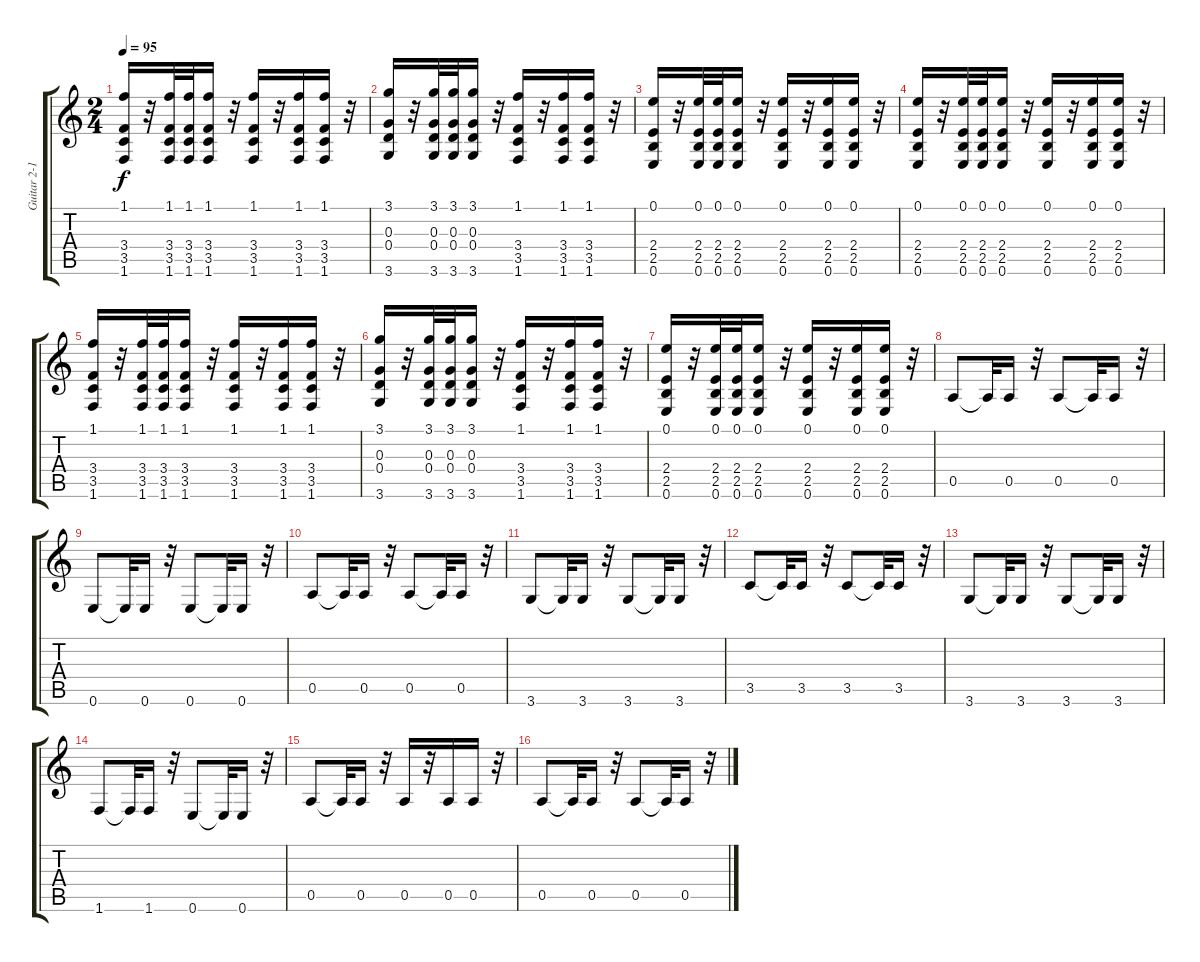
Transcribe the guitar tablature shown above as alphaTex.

\track ("Guitar 2-1" "Guitar 2-1") {instrument acousticguitarnylon}
\staff {score tabs}
\tuning (E4 B3 G3 D3 A2 E2) {hide}
\ts (2 4)
\tempo 95
\clef g2
\ks c
(1.1 3.4 3.5 1.6).16{dy f} r.32 (1.1 3.4 3.5 1.6).32 (1.1 3.4 3.5 1.6).32 (1.1 3.4 3.5 1.6).16 r.32 (1.1 3.4 3.5 1.6).16 r.32 (1.1 3.4 3.5 1.6).16 (1.1 3.4 3.5 1.6).16 r.32 |
(3.1 0.3 0.4 3.6).16 r.32 (3.1 0.3 0.4 3.6).32 (3.1 0.3 0.4 3.6).32 (3.1 0.3 0.4 3.6).16 r.32 (1.1 3.4 3.5 1.6).16 r.32 (1.1 3.4 3.5 1.6).16 (1.1 3.4 3.5 1.6).16 r.32 |
(0.1 2.4 2.5 0.6).16 r.32 (0.1 2.4 2.5 0.6).32 (0.1 2.4 2.5 0.6).32 (0.1 2.4 2.5 0.6).16 r.32 (0.1 2.4 2.5 0.6).16 r.32 (0.1 2.4 2.5 0.6).16 (0.1 2.4 2.5 0.6).16 r.32 |
(0.1 2.4 2.5 0.6).16 r.32 (0.1 2.4 2.5 0.6).32 (0.1 2.4 2.5 0.6).32 (0.1 2.4 2.5 0.6).16 r.32 (0.1 2.4 2.5 0.6).16 r.32 (0.1 2.4 2.5 0.6).16 (0.1 2.4 2.5 0.6).16 r.32 |
(1.1 3.4 3.5 1.6).16 r.32 (1.1 3.4 3.5 1.6).32 (1.1 3.4 3.5 1.6).32 (1.1 3.4 3.5 1.6).16 r.32 (1.1 3.4 3.5 1.6).16 r.32 (1.1 3.4 3.5 1.6).16 (1.1 3.4 3.5 1.6).16 r.32 |
(3.1 0.3 0.4 3.6).16 r.32 (3.1 0.3 0.4 3.6).32 (3.1 0.3 0.4 3.6).32 (3.1 0.3 0.4 3.6).16 r.32 (1.1 3.4 3.5 1.6).16 r.32 (1.1 3.4 3.5 1.6).16 (1.1 3.4 3.5 1.6).16 r.32 |
(0.1 2.4 2.5 0.6).16 r.32 (0.1 2.4 2.5 0.6).32 (0.1 2.4 2.5 0.6).32 (0.1 2.4 2.5 0.6).16 r.32 (0.1 2.4 2.5 0.6).16 r.32 (0.1 2.4 2.5 0.6).16 (0.1 2.4 2.5 0.6).16 r.32 |
0.5.8{instrument cello} 0.5{t}.32 0.5.16 r.32 0.5.8 0.5{t}.32 0.5.16 r.32 |
0.6.8 0.6{t}.32 0.6.16 r.32 0.6.8 0.6{t}.32 0.6.16 r.32 |
0.5.8 0.5{t}.32 0.5.16 r.32 0.5.8 0.5{t}.32 0.5.16 r.32 |
3.6.8 3.6{t}.32 3.6.16 r.32 3.6.8 3.6{t}.32 3.6.16 r.32 |
3.5.8 3.5{t}.32 3.5.16 r.32 3.5.8 3.5{t}.32 3.5.16 r.32 |
3.6.8 3.6{t}.32 3.6.16 r.32 3.6.8 3.6{t}.32 3.6.16 r.32 |
1.6.8 1.6{t}.32 1.6.16 r.32 0.6.8 0.6{t}.32 0.6.16 r.32 |
0.5.8 0.5{t}.32 0.5.16 r.32 0.5.16 r.32 0.5.16 0.5.16 r.32 |
0.5.8 0.5{t}.32 0.5.16 r.32 0.5.8 0.5{t}.32 0.5.16 r.32
